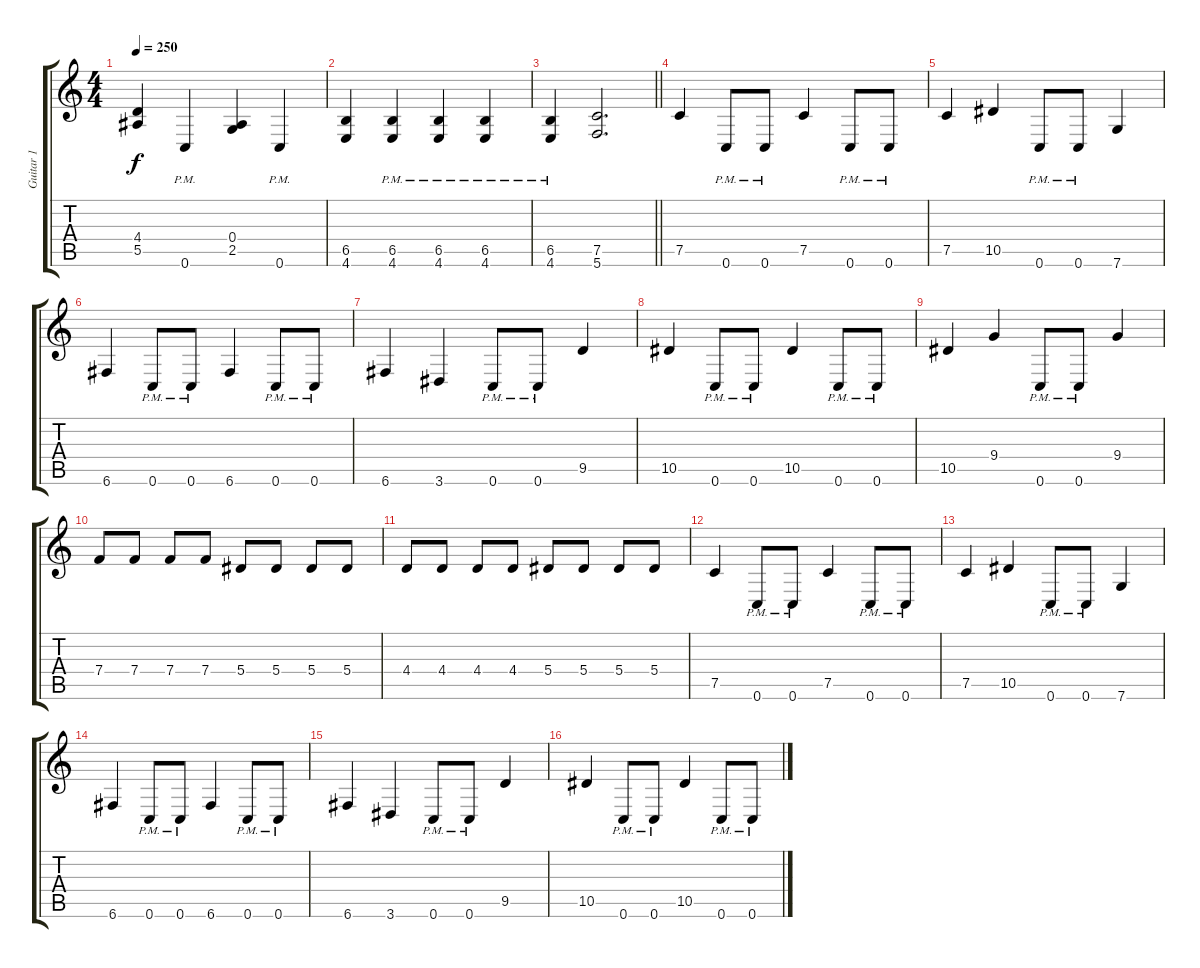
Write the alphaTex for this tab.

\track ("Guitar 1" "Guitar 1") {instrument distortionguitar}
\staff {score tabs}
\tuning (C4 G3 Eb3 Bb2 F2 C2) {hide}
\ts (4 4)
\tempo 250
\clef g2
\ks c
(4.4 5.5).4{dy f} 0.6{pm}.4 (0.4 2.5).4 0.6{pm}.4 |
(6.5 4.6).4 (6.5{pm} 4.6{pm}).4 (6.5{pm} 4.6{pm}).4 (6.5{pm} 4.6{pm}).4 |
\barLineRight lightlight
(6.5{pm} 4.6{pm}).4 (7.5 5.6).2{d} |
7.5.4 0.6{pm}.8 0.6{pm}.8 7.5.4 0.6{pm}.8 0.6{pm}.8 |
7.5.4 10.5.4 0.6{pm}.8 0.6{pm}.8 7.6.4 |
6.6.4 0.6{pm}.8 0.6{pm}.8 6.6.4 0.6{pm}.8 0.6{pm}.8 |
6.6.4 3.6.4 0.6{pm}.8 0.6{pm}.8 9.5.4 |
10.5.4 0.6{pm}.8 0.6{pm}.8 10.5.4 0.6{pm}.8 0.6{pm}.8 |
10.5.4 9.4.4 0.6{pm}.8 0.6{pm}.8 9.4.4 |
7.4.8 7.4.8 7.4.8 7.4.8 5.4.8 5.4.8 5.4.8 5.4.8 |
4.4.8 4.4.8 4.4.8 4.4.8 5.4.8 5.4.8 5.4.8 5.4.8 |
7.5.4 0.6{pm}.8 0.6{pm}.8 7.5.4 0.6{pm}.8 0.6{pm}.8 |
7.5.4 10.5.4 0.6{pm}.8 0.6{pm}.8 7.6.4 |
6.6.4 0.6{pm}.8 0.6{pm}.8 6.6.4 0.6{pm}.8 0.6{pm}.8 |
6.6.4 3.6.4 0.6{pm}.8 0.6{pm}.8 9.5.4 |
10.5.4 0.6{pm}.8 0.6{pm}.8 10.5.4 0.6{pm}.8 0.6{pm}.8
